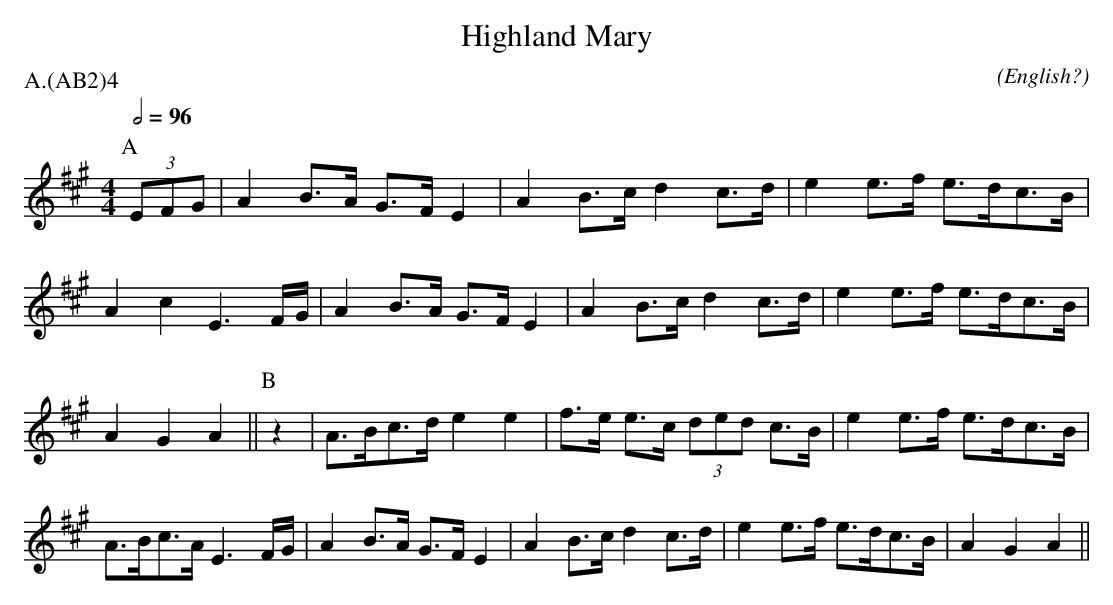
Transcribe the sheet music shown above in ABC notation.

X:1
T:Highland Mary
M:4/4
C:
O:English?
P:A.(AB2)4
K:A
Q:1/2=96
P:A
(3EFG  | A2 B>A G>F E2 | A2   B>c d2    c>d | e2 e>f e>dc>B | A2 c2  E3 \
F/2G/2 | A2 B>A G>F E2 | A2   B>c d2    c>d | e2 e>f e>dc>B | A2 G2  A2 ||\
P:B
z2     | A>Bc>d e2  e2 | f>e  e>c (3ded c>B | e2 e>f e>dc>B | A>Bc>A E3 \
F/2G/2 | A2 B>A G>F E2 | A2   B>c d2    c>d | e2 e>f e>dc>B | A2 G2  A2 ||
